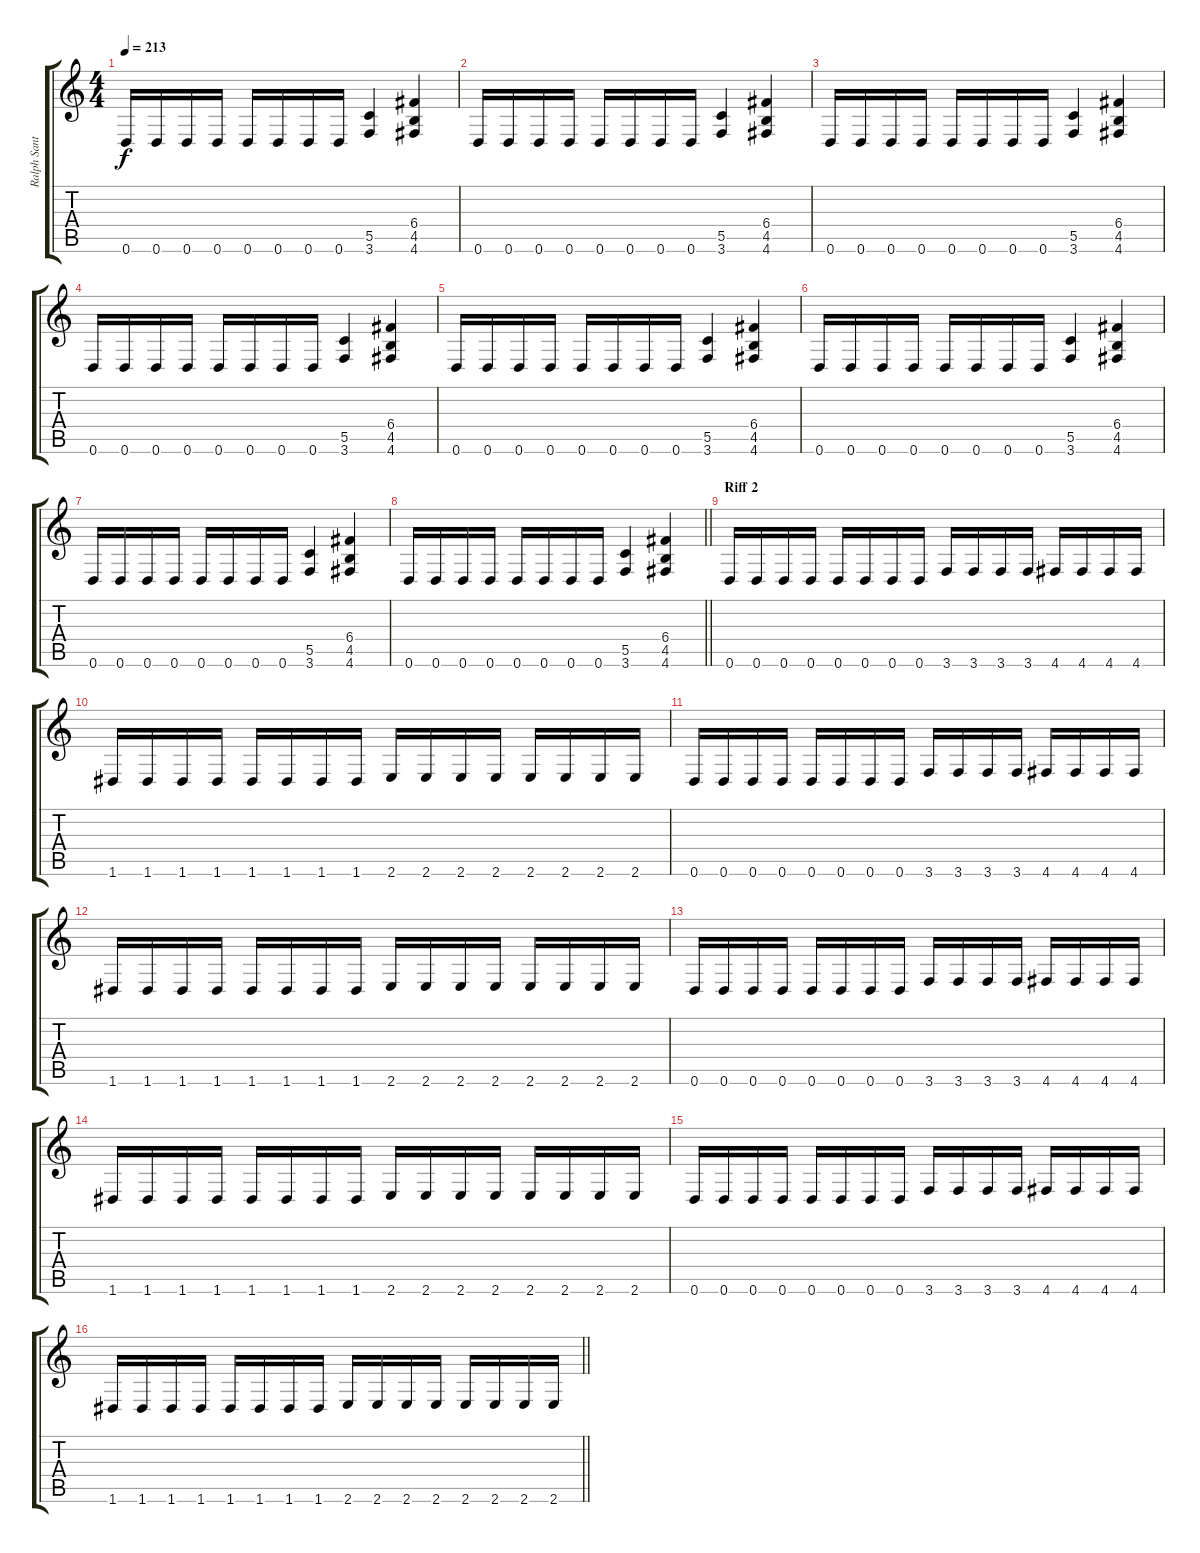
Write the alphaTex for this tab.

\track ("Ralph Santolla" "Ralph Sant") {instrument distortionguitar}
\staff {score tabs}
\tuning (D4 A3 F3 C3 G2 D2) {hide}
\ts (4 4)
\tempo 213
\clef g2
\ks c
0.6.16{dy f} 0.6.16 0.6.16 0.6.16 0.6.16 0.6.16 0.6.16 0.6.16 (5.5 3.6).4 (6.4 4.5 4.6).4 |
0.6.16 0.6.16 0.6.16 0.6.16 0.6.16 0.6.16 0.6.16 0.6.16 (5.5 3.6).4 (6.4 4.5 4.6).4 |
0.6.16 0.6.16 0.6.16 0.6.16 0.6.16 0.6.16 0.6.16 0.6.16 (5.5 3.6).4 (6.4 4.5 4.6).4 |
0.6.16 0.6.16 0.6.16 0.6.16 0.6.16 0.6.16 0.6.16 0.6.16 (5.5 3.6).4 (6.4 4.5 4.6).4 |
0.6.16 0.6.16 0.6.16 0.6.16 0.6.16 0.6.16 0.6.16 0.6.16 (5.5 3.6).4 (6.4 4.5 4.6).4 |
0.6.16 0.6.16 0.6.16 0.6.16 0.6.16 0.6.16 0.6.16 0.6.16 (5.5 3.6).4 (6.4 4.5 4.6).4 |
0.6.16 0.6.16 0.6.16 0.6.16 0.6.16 0.6.16 0.6.16 0.6.16 (5.5 3.6).4 (6.4 4.5 4.6).4 |
\barLineRight lightlight
0.6.16 0.6.16 0.6.16 0.6.16 0.6.16 0.6.16 0.6.16 0.6.16 (5.5 3.6).4 (6.4 4.5 4.6).4 |
\section ("" "Riff 2")
0.6.16 0.6.16 0.6.16 0.6.16 0.6.16 0.6.16 0.6.16 0.6.16 3.6.16 3.6.16 3.6.16 3.6.16 4.6.16 4.6.16 4.6.16 4.6.16 |
1.6.16 1.6.16 1.6.16 1.6.16 1.6.16 1.6.16 1.6.16 1.6.16 2.6.16 2.6.16 2.6.16 2.6.16 2.6.16 2.6.16 2.6.16 2.6.16 |
0.6.16 0.6.16 0.6.16 0.6.16 0.6.16 0.6.16 0.6.16 0.6.16 3.6.16 3.6.16 3.6.16 3.6.16 4.6.16 4.6.16 4.6.16 4.6.16 |
1.6.16 1.6.16 1.6.16 1.6.16 1.6.16 1.6.16 1.6.16 1.6.16 2.6.16 2.6.16 2.6.16 2.6.16 2.6.16 2.6.16 2.6.16 2.6.16 |
0.6.16 0.6.16 0.6.16 0.6.16 0.6.16 0.6.16 0.6.16 0.6.16 3.6.16 3.6.16 3.6.16 3.6.16 4.6.16 4.6.16 4.6.16 4.6.16 |
1.6.16 1.6.16 1.6.16 1.6.16 1.6.16 1.6.16 1.6.16 1.6.16 2.6.16 2.6.16 2.6.16 2.6.16 2.6.16 2.6.16 2.6.16 2.6.16 |
0.6.16 0.6.16 0.6.16 0.6.16 0.6.16 0.6.16 0.6.16 0.6.16 3.6.16 3.6.16 3.6.16 3.6.16 4.6.16 4.6.16 4.6.16 4.6.16 |
\barLineRight lightlight
1.6.16 1.6.16 1.6.16 1.6.16 1.6.16 1.6.16 1.6.16 1.6.16 2.6.16 2.6.16 2.6.16 2.6.16 2.6.16 2.6.16 2.6.16 2.6.16
